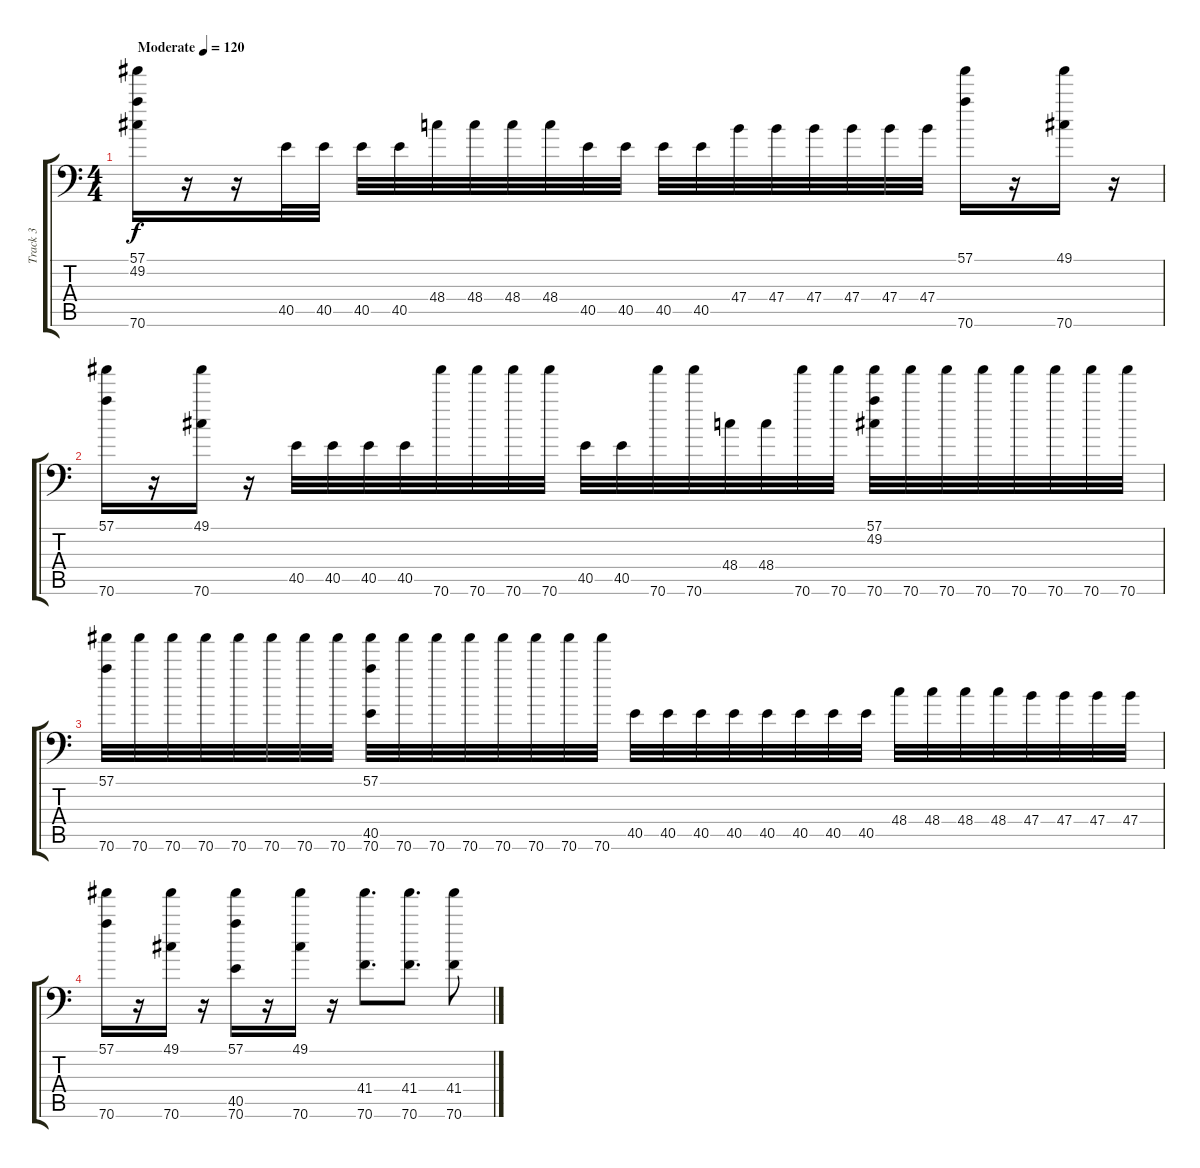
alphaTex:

\track ("Track 3" "Track 3") {instrument acousticgrandpiano}
\staff {score tabs}
\tuning (C-1 C-1 C-1 C-1 C-1 C-1) {hide}
\ts (4 4)
\tempo (120 "Moderate")
\clef f4
\ks c
(57.1 49.2 70.6).16{dy f instrument acousticgrandpiano} r.16 r.16 40.5.32 40.5.32 40.5.32 40.5.32 48.4.32 48.4.32 48.4.32 48.4.32 40.5.32 40.5.32 40.5.32 40.5.32 47.4.32 47.4.32 47.4.32 47.4.32 47.4.32 47.4.32 (57.1 70.6).16 r.16 (49.1 70.6).16 r.16 |
(57.1 70.6).16 r.16 (49.1 70.6).16 r.16 40.5.32 40.5.32 40.5.32 40.5.32 70.6.32 70.6.32 70.6.32 70.6.32 40.5.32 40.5.32 70.6.32 70.6.32 48.4.32 48.4.32 70.6.32 70.6.32 (57.1 49.2 70.6).32 70.6.32 70.6.32 70.6.32 70.6.32 70.6.32 70.6.32 70.6.32 |
(57.1 70.6).32 70.6.32 70.6.32 70.6.32 70.6.32 70.6.32 70.6.32 70.6.32 (57.1 40.5 70.6).32 70.6.32 70.6.32 70.6.32 70.6.32 70.6.32 70.6.32 70.6.32 40.5.32 40.5.32 40.5.32 40.5.32 40.5.32 40.5.32 40.5.32 40.5.32 48.4.32 48.4.32 48.4.32 48.4.32 47.4.32 47.4.32 47.4.32 47.4.32 |
(57.1 70.6).16 r.16 (49.1 70.6).16 r.16 (57.1 40.5 70.6).16 r.16 (49.1 70.6).16 r.16 (41.4 70.6).8{d} (41.4 70.6).8{d} (41.4 70.6).8
